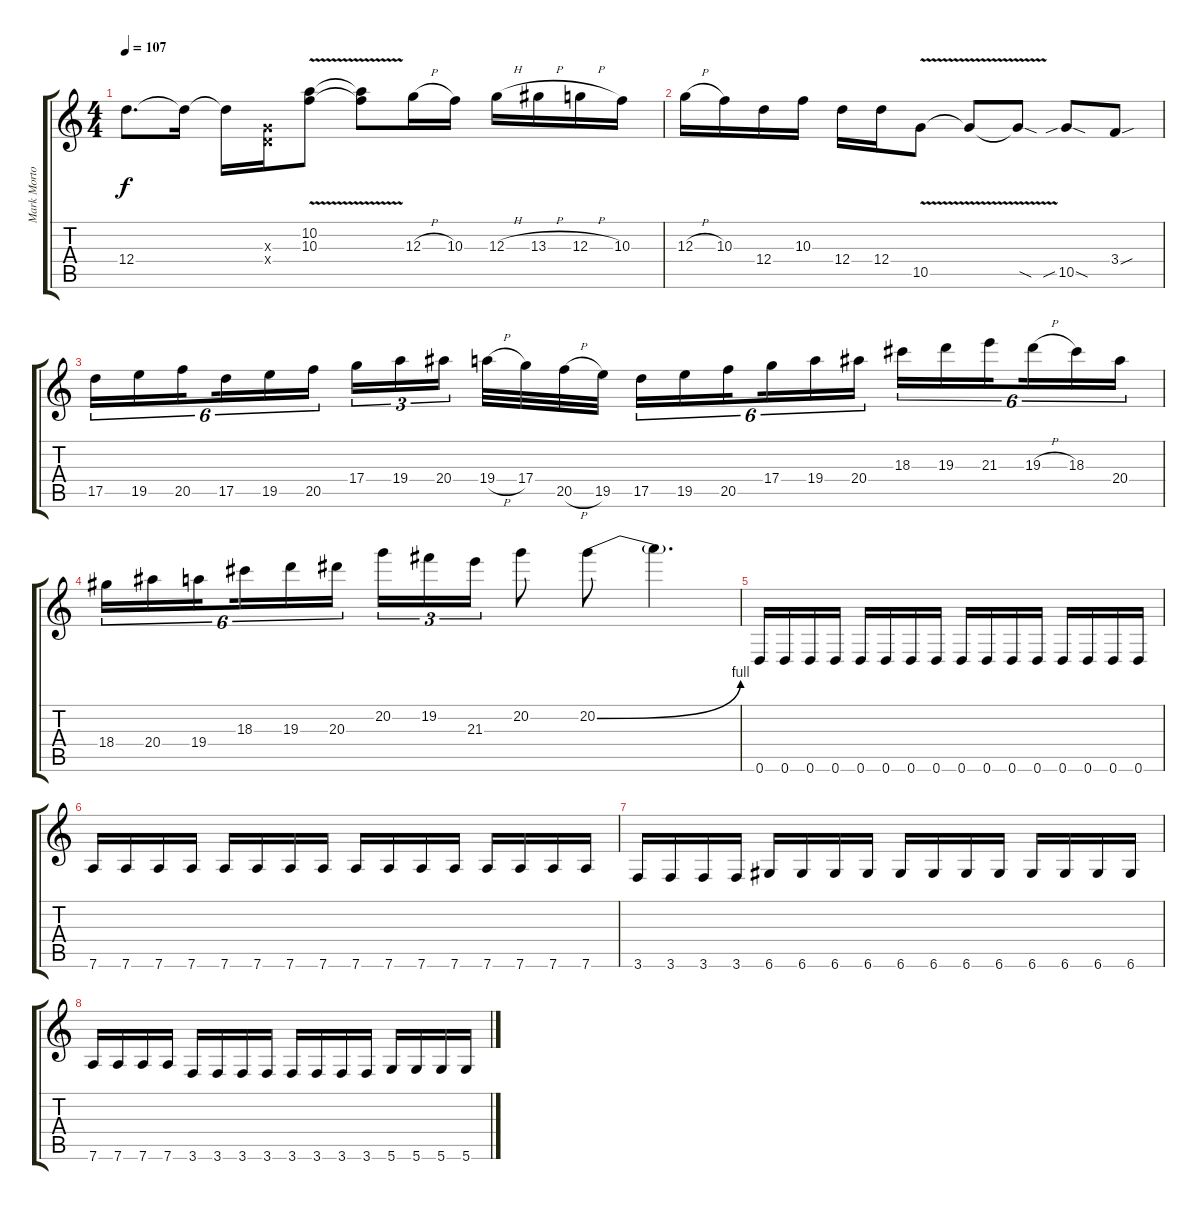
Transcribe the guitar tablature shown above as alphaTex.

\track ("Mark Morton" "Mark Morto") {instrument distortionguitar}
\staff {score tabs}
\tuning (E4 B3 G3 D3 A2 D2) {hide}
\ts (4 4)
\tempo 107
\clef g2
\ks c
12.4.8{d dy f} 12.4{t}.16 12.4{t}.16 (0.3{x} 0.4{x}).16 (10.2{v} 10.3).8 (10.2{t} 10.3{v t}).8 12.3{h}.16 10.3.16 12.3{h}.16 13.3{h}.16 12.3{h}.16 10.3.16 |
12.3{h}.16 10.3.16 12.4.16 10.3.16 12.4.16 12.4.16 10.5{v}.8 10.5{v t}.8 10.5{v sod t}.8 10.5{sib sod}.8 3.4{sou}.8 |
17.5.16{tu (6 4)} 19.5.16{tu (6 4)} 20.5.16{tu (6 4) beam splitsecondary} 17.5.16{tu (6 4)} 19.5.16{tu (6 4)} 20.5.16{tu (6 4)} 17.4.16{tu (3 2)} 19.4.16{tu (3 2)} 20.4.16{tu (3 2) beam splitsecondary} 19.4{h}.32 17.4.32 20.5{h}.32 19.5.32 17.5.16{tu (6 4)} 19.5.16{tu (6 4)} 20.5.16{tu (6 4) beam splitsecondary} 17.4.16{tu (6 4)} 19.4.16{tu (6 4)} 20.4.16{tu (6 4)} 18.3.16{tu (6 4)} 19.3.16{tu (6 4)} 21.3.16{tu (6 4) beam splitsecondary} 19.3{h}.16{tu (6 4)} 18.3.16{tu (6 4)} 20.4.16{tu (6 4)} |
18.4.16{tu (6 4)} 20.4.16{tu (6 4)} 19.4.16{tu (6 4) beam splitsecondary} 18.3.16{tu (6 4)} 19.3.16{tu (6 4)} 20.3.16{tu (6 4)} 20.2.16{tu (3 2)} 19.2.16{tu (3 2)} 21.3.16{tu (3 2)} 20.2.8 20.2{be (bend 0 0 60 4)}.8 20.2{t}.4{d} |
0.6.16 0.6.16 0.6.16 0.6.16 0.6.16 0.6.16 0.6.16 0.6.16 0.6.16 0.6.16 0.6.16 0.6.16 0.6.16 0.6.16 0.6.16 0.6.16 |
7.6.16 7.6.16 7.6.16 7.6.16 7.6.16 7.6.16 7.6.16 7.6.16 7.6.16 7.6.16 7.6.16 7.6.16 7.6.16 7.6.16 7.6.16 7.6.16 |
3.6.16 3.6.16 3.6.16 3.6.16 6.6.16 6.6.16 6.6.16 6.6.16 6.6.16 6.6.16 6.6.16 6.6.16 6.6.16 6.6.16 6.6.16 6.6.16 |
7.6.16 7.6.16 7.6.16 7.6.16 3.6.16 3.6.16 3.6.16 3.6.16 3.6.16 3.6.16 3.6.16 3.6.16 5.6.16 5.6.16 5.6.16 5.6.16
